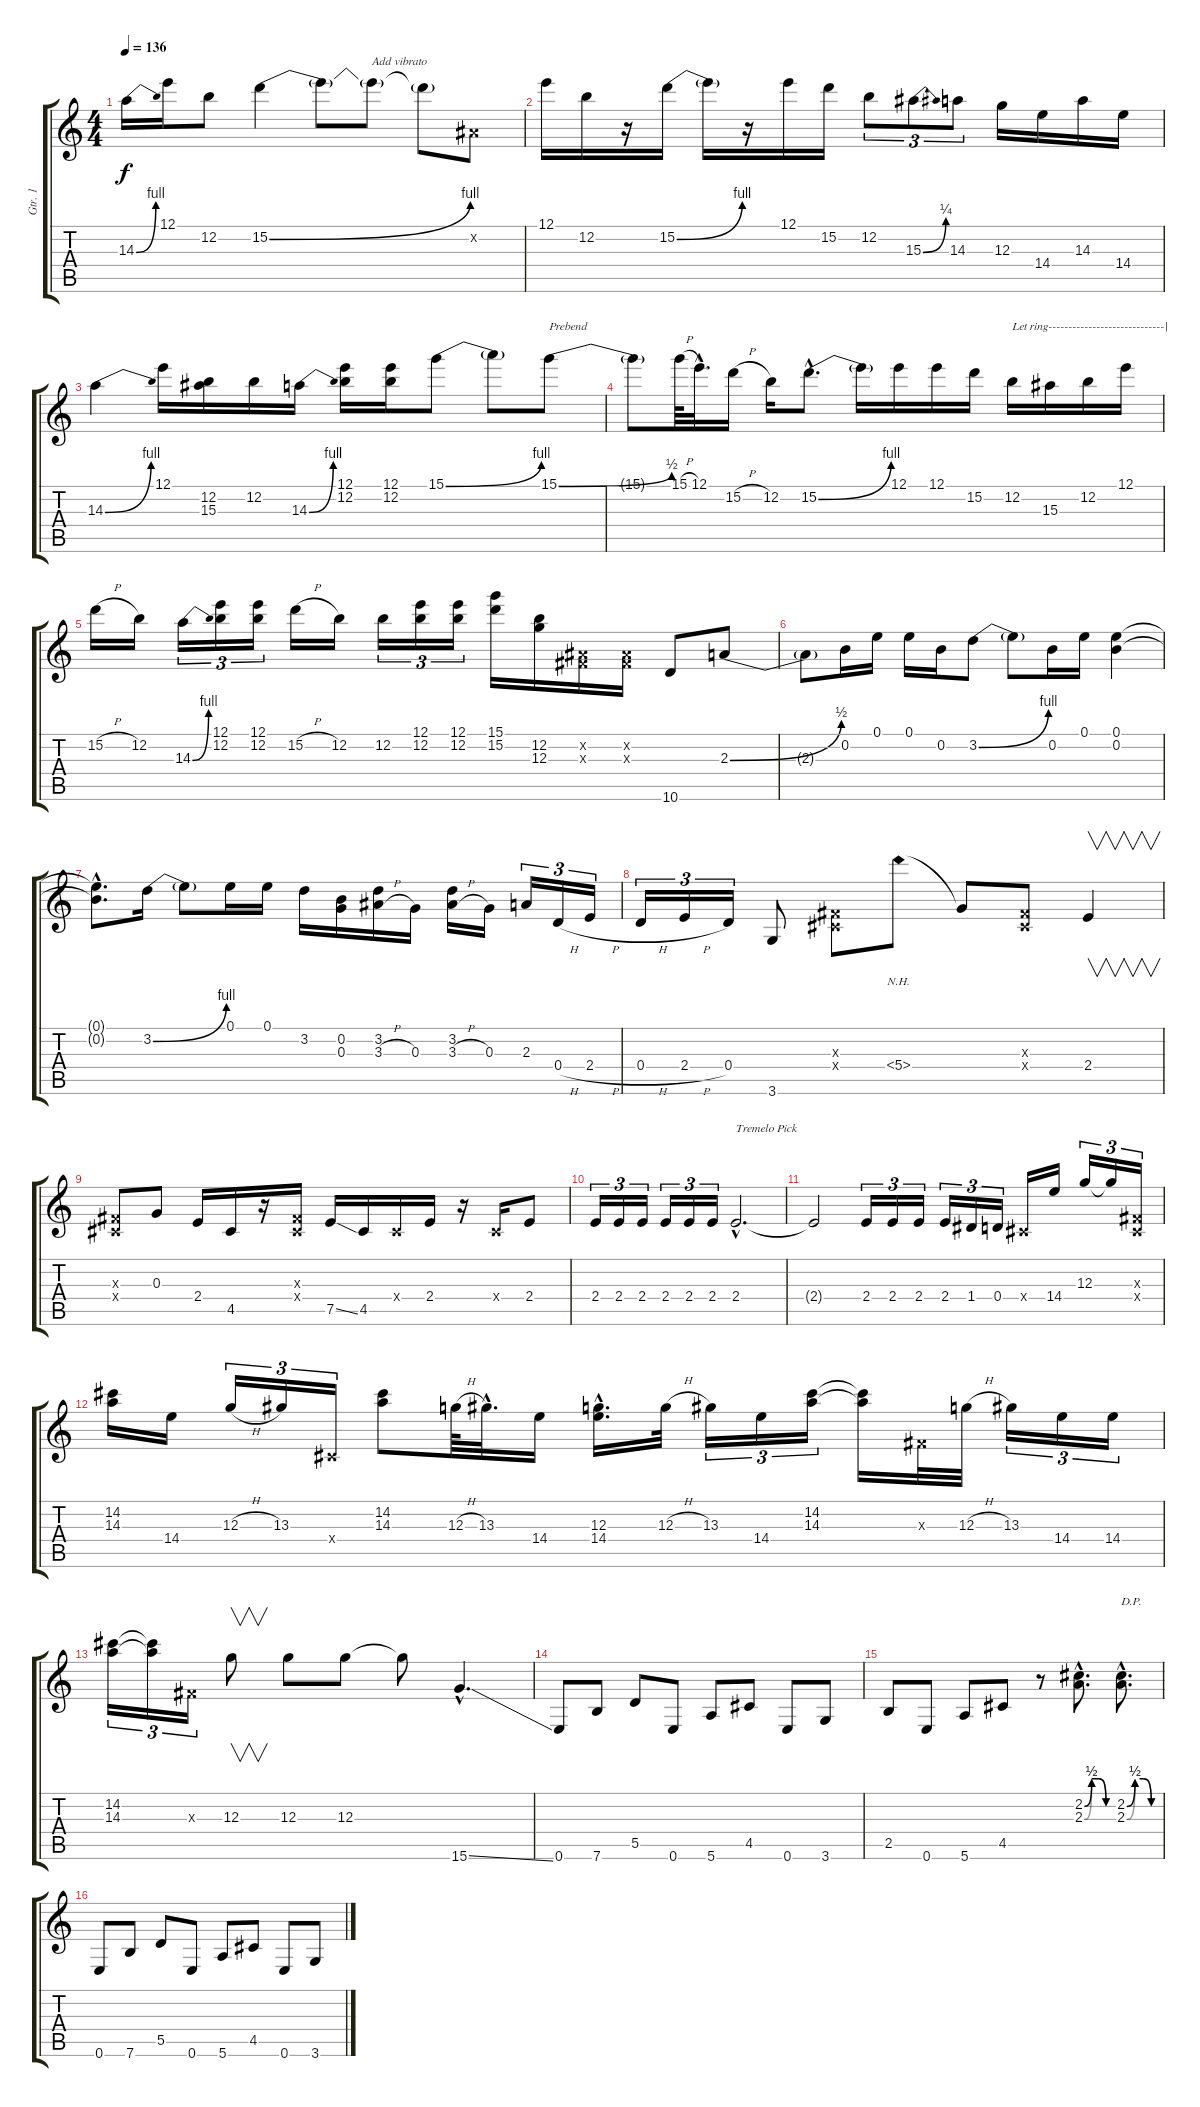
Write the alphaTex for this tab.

\track ("Gtr. 1" "Gtr. 1") {instrument overdrivenguitar}
\staff {score tabs}
\tuning (E4 B3 G3 D3 A2 E2) {hide}
\ts (4 4)
\tempo 136
\clef g2
\ks c
14.3{be (bend 0 0 60 4)}.16{dy f} 12.1.16 12.2.8 15.2{be (bend 0 0 60 4)}.4 15.2{t}.8 15.2{t}.8{txt "Add vibrato"} 15.2{t}.8 -1.2{x}.8 |
12.1.16 12.2.16 r.16 15.2{be (bend 0 0 60 4)}.16 15.2{t}.16 r.16 12.1.16 15.2.16 12.2.8{tu (3 2)} 15.3{be (bend 0 0 60 1)}.8{tu (3 2)} 14.3.8{tu (3 2)} 12.3.16 14.4.16 14.3.16 14.4.16 |
14.3{be (bend 0 0 60 4)}.4 12.1.16 (12.2 15.3).16 12.2.16 14.3{be (bend 0 0 60 4)}.16 (12.1 12.2).16 (12.1 12.2).16 15.1{be (bend 0 0 60 4)}.8 15.1{t}.8 15.1{be (bend 0 0 60 2)}.8{txt "Prebend"} |
15.1{t}.8 15.1{h}.64 12.1{hac}.32{d} 15.2{h}.16 12.2.16 15.2{be (bend 0 0 60 4) hac}.8{d} 15.2{t}.16 12.1.16 12.1.16 15.2.16 12.2.16{txt "Let ring-----------------------------|"} 15.3.16 12.2.16 12.1.16 |
15.2{h}.16 12.2.16 14.3{be (bend 0 0 60 4)}.16{tu (3 2)} (12.1 12.2).16{tu (3 2)} (12.1 12.2).16{tu (3 2)} 15.2{h}.16 12.2.16 12.2.16{tu (3 2)} (12.1 12.2).16{tu (3 2)} (12.1 12.2).16{tu (3 2)} (15.1 15.2).16 (12.2 12.3).16 (-1.2{x} -1.3{x}).16 (-1.2{x} -1.3{x}).16 10.6.8 2.3{be (bend 0 0 60 2)}.8 |
2.3{t}.8 0.2.16 0.1.16 0.1.16 0.2.16 3.2{be (bend 0 0 60 4)}.8 3.2{t}.8 0.2.16 0.1.16 (0.1 0.2).4 |
(0.1{hac t} 0.2{hac t}).8{d} 3.2{be (bend 0 0 60 4)}.16 3.2{t}.8 0.1.16 0.1.16 3.2.16 (0.2 0.3).16 (3.2 3.3{h}).16 0.3.16 (3.2 3.3{h}).16 0.3.16 2.3.16{tu (3 2)} 0.4{h}.16{tu (3 2)} 2.4{h}.16{tu (3 2)} |
0.4{h}.16{tu (3 2)} 2.4{h}.16{tu (3 2)} 0.4.16{tu (3 2)} 3.6.8 (-1.3{x} -1.4{x}).8 5.4{nh}.8 5.4{t}.8 (-1.3{x} -1.4{x}).8 2.4.4{v} |
(-1.3{x} -1.4{x}).8 0.3.8 2.4.16 4.5.16 r.16 (-1.3{x} -1.4{x}).16 7.5{ss}.16 4.5.16 -1.4{x}.16 2.4.16 r.16 -1.4{x}.16 2.4.8 |
2.4.16{tu (3 2)} 2.4.16{tu (3 2)} 2.4.16{tu (3 2)} 2.4.16{tu (3 2)} 2.4.16{tu (3 2)} 2.4.16{tu (3 2)} 2.4{hac}.2{d txt "Tremelo Pick"} |
2.4{t}.2 2.4.16{tu (3 2)} 2.4.16{tu (3 2)} 2.4.16{tu (3 2)} 2.4.16{tu (3 2)} 1.4.16{tu (3 2)} 0.4.16{tu (3 2)} -1.4{x}.16 14.4.16 12.3.16{tu (3 2)} 12.3{t}.16{tu (3 2)} (-1.3{x} -1.4{x}).16{tu (3 2)} |
(14.2 14.3).16 14.4.16 12.3{h}.16{tu (3 2)} 13.3.16{tu (3 2)} -1.4{x}.16{tu (3 2)} (14.2 14.3).8 12.3{h}.64 13.3{hac}.32{d} 14.4.16 (12.3{hac} 14.4{hac}).16{d} 12.3{h}.32 13.3.16{tu (3 2)} 14.4.16{tu (3 2)} (14.2 14.3).16{tu (3 2)} (14.2{t} 14.3{t}).16 -1.3{x}.32 12.3{h}.32 13.3.16{tu (3 2)} 14.4.16{tu (3 2)} 14.4.16{tu (3 2)} |
(14.2 14.3).16{tu (3 2)} (14.2{t} 14.3{t}).16{tu (3 2)} -1.3{x}.16{tu (3 2)} 12.3.8{v} 12.3.8 12.3.8 12.3{t}.8 15.6{ss hac}.4{d} |
0.6.8 7.6.8 5.5.8 0.6.8 5.6.8 4.5.8 0.6.8 3.6.8 |
2.5.8 0.6.8 5.6.8 4.5.8 r.8 (2.2{be (custom 0 0 15 2 30 2 45 0 60 0) hac} 2.3{be (custom 0 0 15 2 30 2 45 0 60 0) hac}).8{d} (2.2{be (custom 0 0 15 2 30 2 45 0 60 0) hac} 2.3{be (custom 0 0 15 2 30 2 45 0 60 0) hac}).8{d txt "D.P."} |
0.6.8 7.6.8 5.5.8 0.6.8 5.6.8 4.5.8 0.6.8 3.6.8
